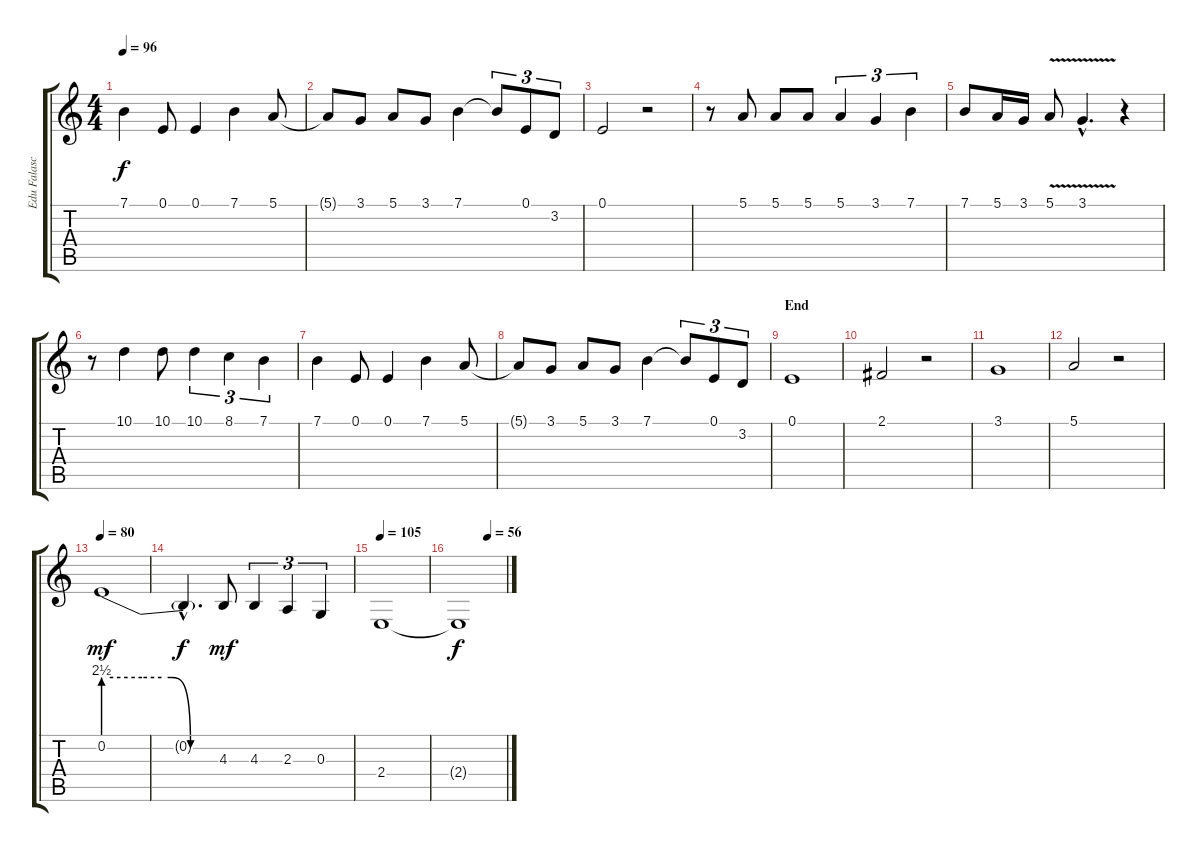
\track ("Edu Falaschi" "Edu Falasc") {instrument oboe}
\staff {score tabs}
\tuning (E4 B3 G3 D3 A2 E2) {hide}
\ts (4 4)
\tempo 96
\clef g2
\ks c
7.1.4{dy f} 0.1.8 0.1.4 7.1.4 5.1.8 |
5.1{t}.8 3.1.8 5.1.8 3.1.8 7.1.4 7.1{t}.8{tu (3 2)} 0.1.8{tu (3 2)} 3.2.8{tu (3 2)} |
0.1.2 r.2 |
r.8 5.1.8 5.1.8 5.1.8 5.1.4{tu (3 2)} 3.1.4{tu (3 2)} 7.1.4{tu (3 2)} |
7.1.8 5.1.16 3.1.16 5.1{v}.8 3.1{v hac}.4{d} r.4 |
r.8 10.1.4 10.1.8 10.1.4{tu (3 2)} 8.1.4{tu (3 2)} 7.1.4{tu (3 2)} |
7.1.4 0.1.8 0.1.4 7.1.4 5.1.8 |
5.1{t}.8 3.1.8 5.1.8 3.1.8 7.1.4 7.1{t}.8{tu (3 2)} 0.1.8{tu (3 2)} 3.2.8{tu (3 2)} |
\section ("" "End")
0.1.1 |
2.1.2 r.2 |
3.1.1 |
5.1.2 r.2 |
\tempo 80
0.2{be (custom 0 10 20 10 30 10 35 10 45 0 60 0)}.1{dy mf} |
0.2{hac t}.4{d dy f} 4.3.8{dy mf} 4.3.4{tu (3 2)} 2.3.4{tu (3 2)} 0.3.4{tu (3 2)} |
\tempo 105
2.4.1{volume 0} |
\tempo (56 0.625)
2.4{t}.1{dy f}
